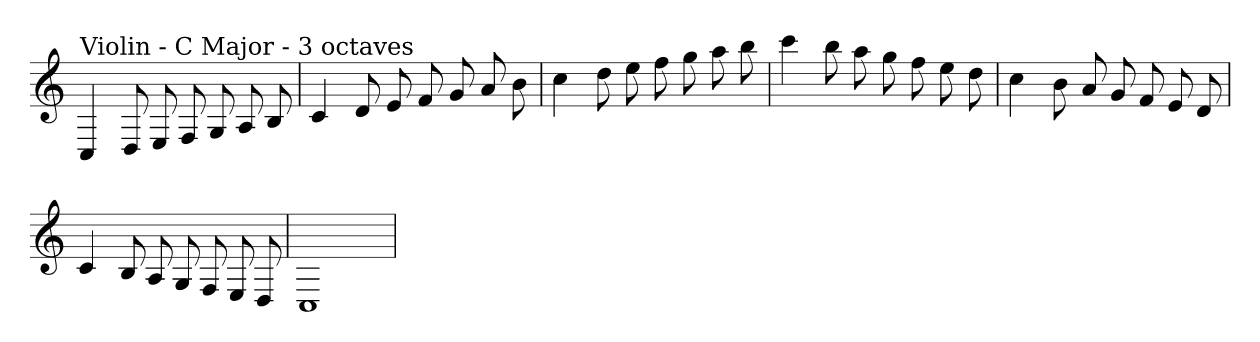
**kern
*part1
*staff1
*clefG2
*k[]
*C:
=
!LO:TX:a:t=Violin - C Major - 3 octaves
4C
8D
8E
8F
8G
8A
8B
=
4c
8d
8e
8f
8g
8a
8b
=
4cc
8dd
8ee
8ff
8gg
8aa
8bb
=
4ccc
8bb
8aa
8gg
8ff
8ee
8dd
=
4cc
8b
8a
8g
8f
8e
8d
=
4c
8B
8A
8G
8F
8E
8D
=
1C
=
*-
